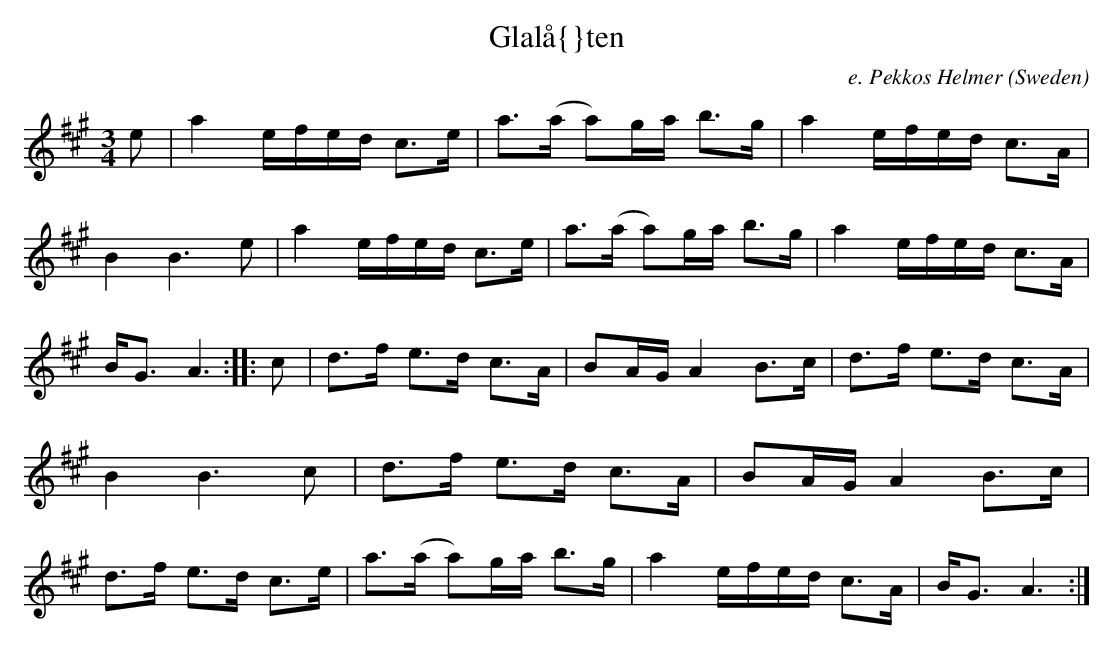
X:1
T:Glal\aa{}ten
O:Sweden
M:3/4
C:e. Pekkos Helmer
K:A
e|\
a2 e/f/e/d/ c>e|a>(a a)g/a/ b>g|\
a2 e/f/e/d/ c>A|B2 B3e|\
a2 e/f/e/d/ c>e|a>(a a)g/a/ b>g|\
a2 e/f/e/d/ c>A|B<G A3::\
c|\
d>f e>d c>A|BA/G/ A2 B>c|d>f e>d c>A|B2 B3c|\
d>f e>d c>A|BA/G/ A2 B>c|d>f e>d c>e|\
a>(a a)g/a/ b>g|a2 e/f/e/d/ c>A|B<G A3:|
